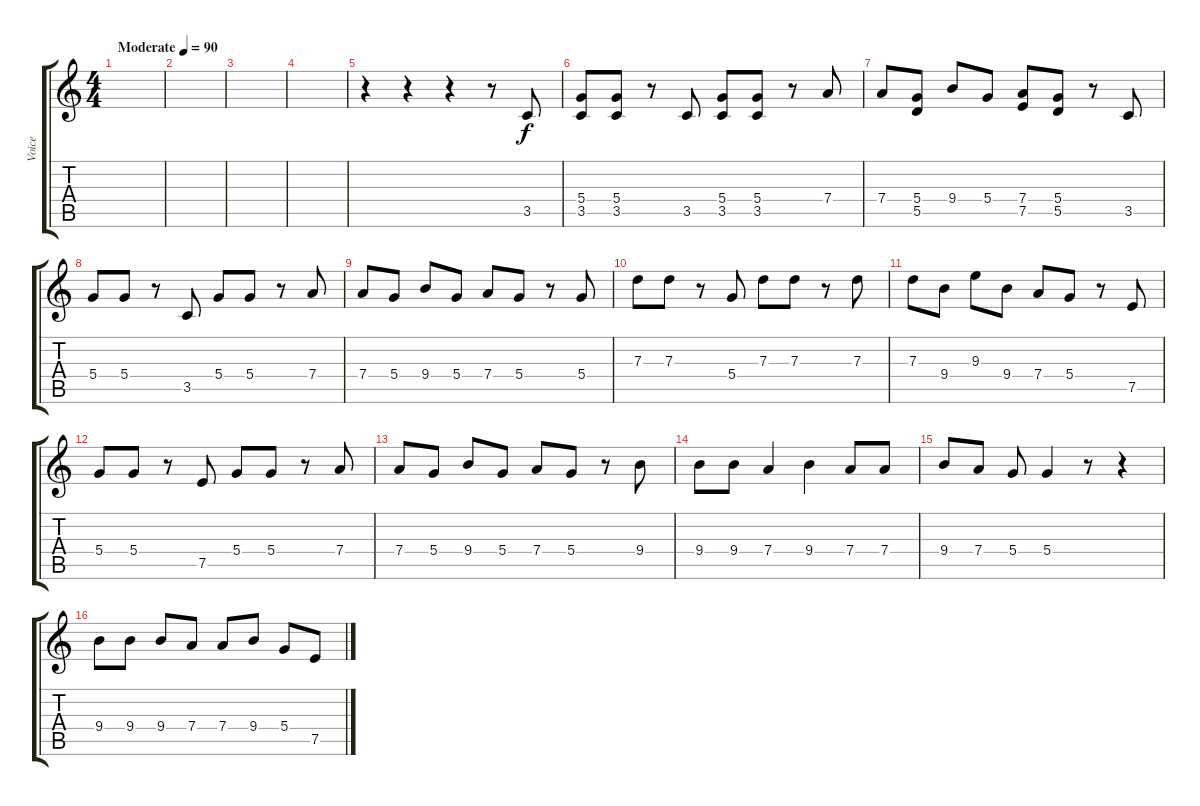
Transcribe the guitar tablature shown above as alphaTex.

\track ("Voice" "Voice") {instrument overdrivenguitar}
\staff {score tabs}
\tuning (E4 B3 G3 D3 A2 E2) {hide}
\ts (4 4)
\tempo (90 "Moderate")
\clef g2
\ks c
|
|
|
|
r.4 r.4 r.4 r.8 3.5.8 |
(5.4 3.5).8 (5.4 3.5).8 r.8 3.5.8 (5.4 3.5).8 (5.4 3.5).8 r.8 7.4.8 |
7.4.8 (5.4 5.5).8 9.4.8 5.4.8 (7.4 7.5).8 (5.4 5.5).8 r.8 3.5.8 |
5.4.8 5.4.8 r.8 3.5.8 5.4.8 5.4.8 r.8 7.4.8 |
7.4.8 5.4.8 9.4.8 5.4.8 7.4.8 5.4.8 r.8 5.4.8 |
7.3.8 7.3.8 r.8 5.4.8 7.3.8 7.3.8 r.8 7.3.8 |
7.3.8 9.4.8 9.3.8 9.4.8 7.4.8 5.4.8 r.8 7.5.8 |
5.4.8 5.4.8 r.8 7.5.8 5.4.8 5.4.8 r.8 7.4.8 |
7.4.8 5.4.8 9.4.8 5.4.8 7.4.8 5.4.8 r.8 9.4.8 |
9.4.8 9.4.8 7.4.4 9.4.4 7.4.8 7.4.8 |
9.4.8 7.4.8 5.4.8 5.4.4 r.8 r.4 |
9.4.8 9.4.8 9.4.8 7.4.8 7.4.8 9.4.8 5.4.8 7.5.8
